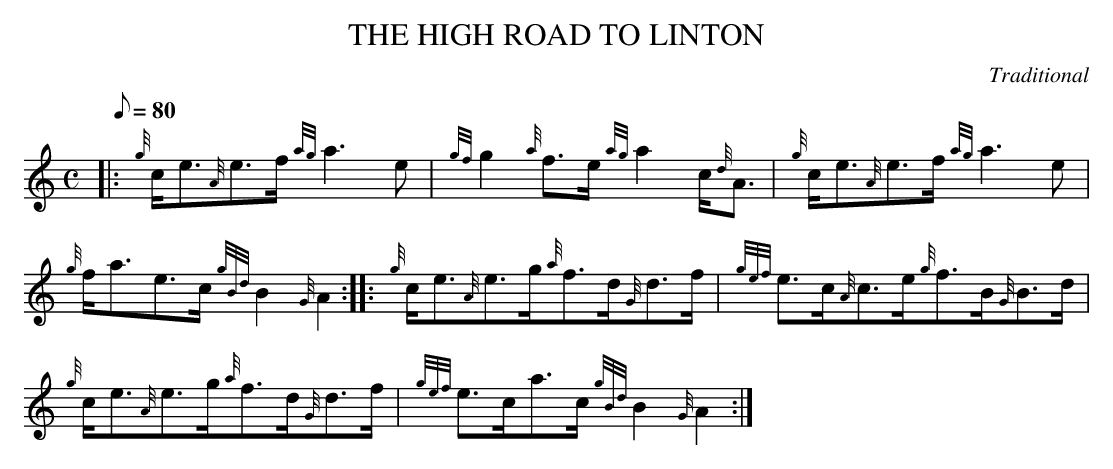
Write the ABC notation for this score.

X:1
T:THE HIGH ROAD TO LINTON
M:C
L:1/8
Q:80
C:Traditional
K:HP
|: {g}c/2e3/2{A}e3/2f/2{ag}a3e | \
{gf}g2{a}f3/2e/2{ag}a2c/2{d}A3/2 | \
{g}c/2e3/2{A}e3/2f/2{ag}a3e |
{g}f/2a3/2e3/2c/2{gBd}B2{G}A2 :: \
{g}c/2e3/2{A}e3/2g/2{a}f3/2d/2{G}d3/2f/2 | \
{gef}e3/2c/2{A}c3/2e/2{g}f3/2B/2{G}B3/2d/2 |
{g}c/2e3/2{A}e3/2g/2{a}f3/2d/2{G}d3/2f/2 | \
{gef}e3/2c/2a3/2c/2{gBd}B2{G}A2 :|
